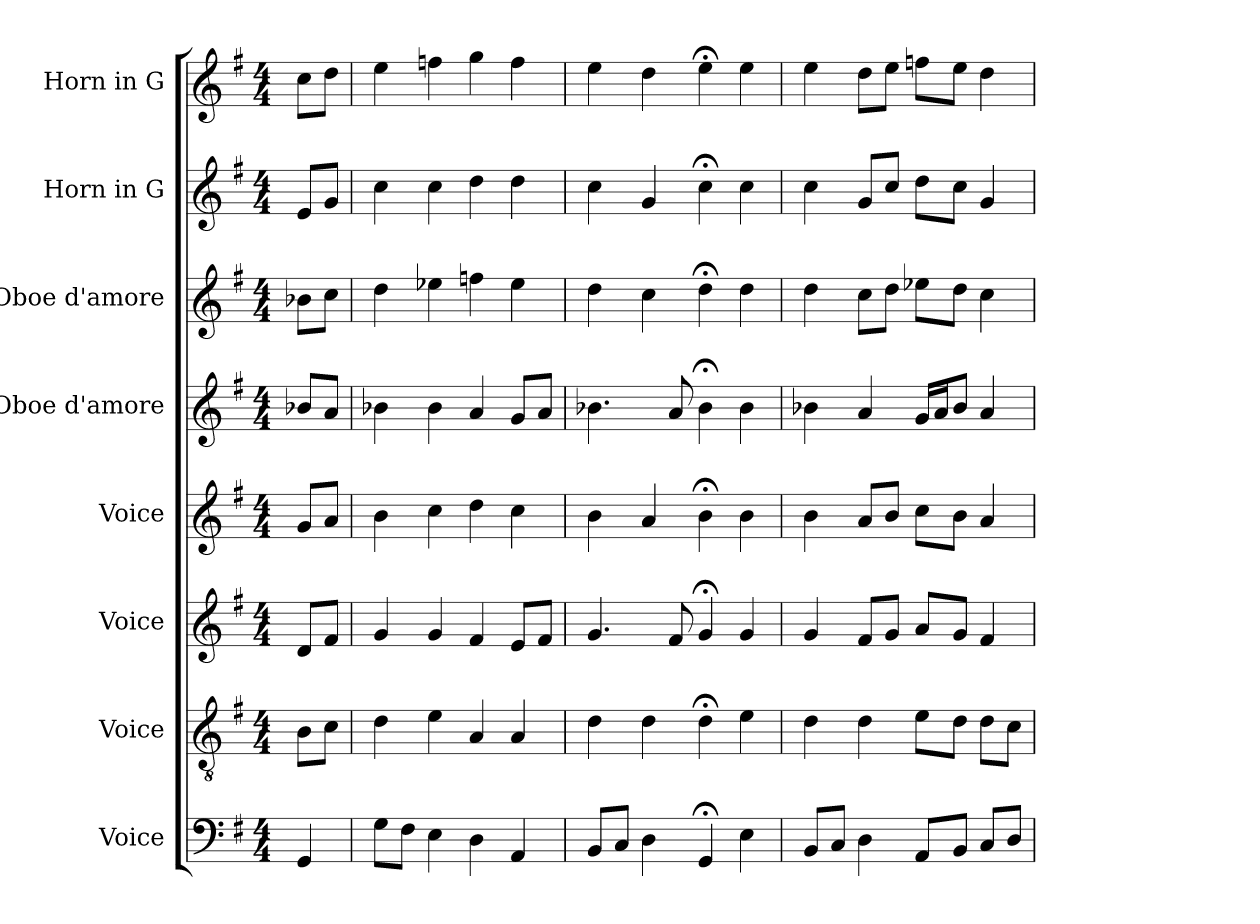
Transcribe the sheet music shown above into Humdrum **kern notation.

**kern	**kern	**kern	**kern	**kern	**kern	**kern	**kern
*part8	*part7	*part6	*part5	*part4	*part3	*part2	*part1
*staff8	*staff7	*staff6	*staff5	*staff4	*staff3	*staff2	*staff1
*I"Voice	*I"Voice	*I"Voice	*I"Voice	*I"Oboe d'amore	*I"Oboe d'amore	*I"Horn in G	*I"Horn in G
*I'V	*I'V	*I'V	*I'V	*I'Ob. d'a.	*I'Ob. d'a.	*	*
*clefF4	*clefGv2	*clefG2	*clefG2	*clefG2	*clefG2	*clefG2	*clefG2
*	*	*	*	*ITrd2c3	*ITrd2c3	*ITrd3c5	*ITrd3c5
*k[f#]	*k[f#]	*k[f#]	*k[f#]	*k[f#c#g#d#]	*k[f#c#g#d#]	*k[f#c#]	*k[f#c#]
*M4/4	*M4/4	*M4/4	*M4/4	*M4/4	*M4/4	*M4/4	*M4/4
=	=	=	=	=	=	=	=
4GG/	8B\L	8d/L	8g/L	8gn/L	8gn\L	8B/L	8g\L
.	8c\J	8f#/J	8a/J	8f#/J	8a\J	8d/J	8a\J
=1	=1	=1	=1	=1	=1	=1	=1
8G\L	4d\	4g/	4b\	4gn\	4b\	4g\	4b\
8F#\J	.	.	.	.	.	.	.
4E\	4e\	4g/	4cc\	4g\	4ccn\	4g\	4ccn\
4D\	4A/	4f#/	4dd\	4f#/	4ddn\	4a\	4dd\
4AA/	4A/	8e/L	4cc\	8e/L	4cc\	4a\	4cc\
.	.	8f#/J	.	8f#/J	.	.	.
=2	=2	=2	=2	=2	=2	=2	=2
8BB/L	4d\	4.g/	4b\	4.gn\	4b\	4g\	4b\
8C/J	.	.	.	.	.	.	.
4D\	4d\	.	4a/	.	4a\	4d/	4a\
.	.	8f#/	.	8f#/	.	.	.
4GG;</	4d;<\	4g;</	4b;<\	4g;<\	4b;<\	4g;<\	4b;<\
4E\	4e\	4g/	4b\	4g\	4b\	4g\	4b\
=3	=3	=3	=3	=3	=3	=3	=3
8BB/L	4d\	4g/	4b\	4gn\	4b\	4g\	4b\
8C/J	.	.	.	.	.	.	.
4D\	4d\	8f#/L	8a/L	4f#/	8a\L	8d/L	8a\L
.	.	8g/J	8b/J	.	8b\J	8g/J	8b\J
8AA/L	8e\L	8a/L	8cc\L	16e/LL	8ccn\L	8a\L	8ccn\L
.	.	.	.	16f#/J	.	.	.
8BB/J	8d\J	8g/J	8b\J	8g/J	8b\J	8g\J	8b\J
8C/L	8d\L	4f#/	4a/	4f#/	4a\	4d/	4a\
8D/J	8c\J	.	.	.	.	.	.
=	=	=	=	=	=	=	=
*-	*-	*-	*-	*-	*-	*-	*-
